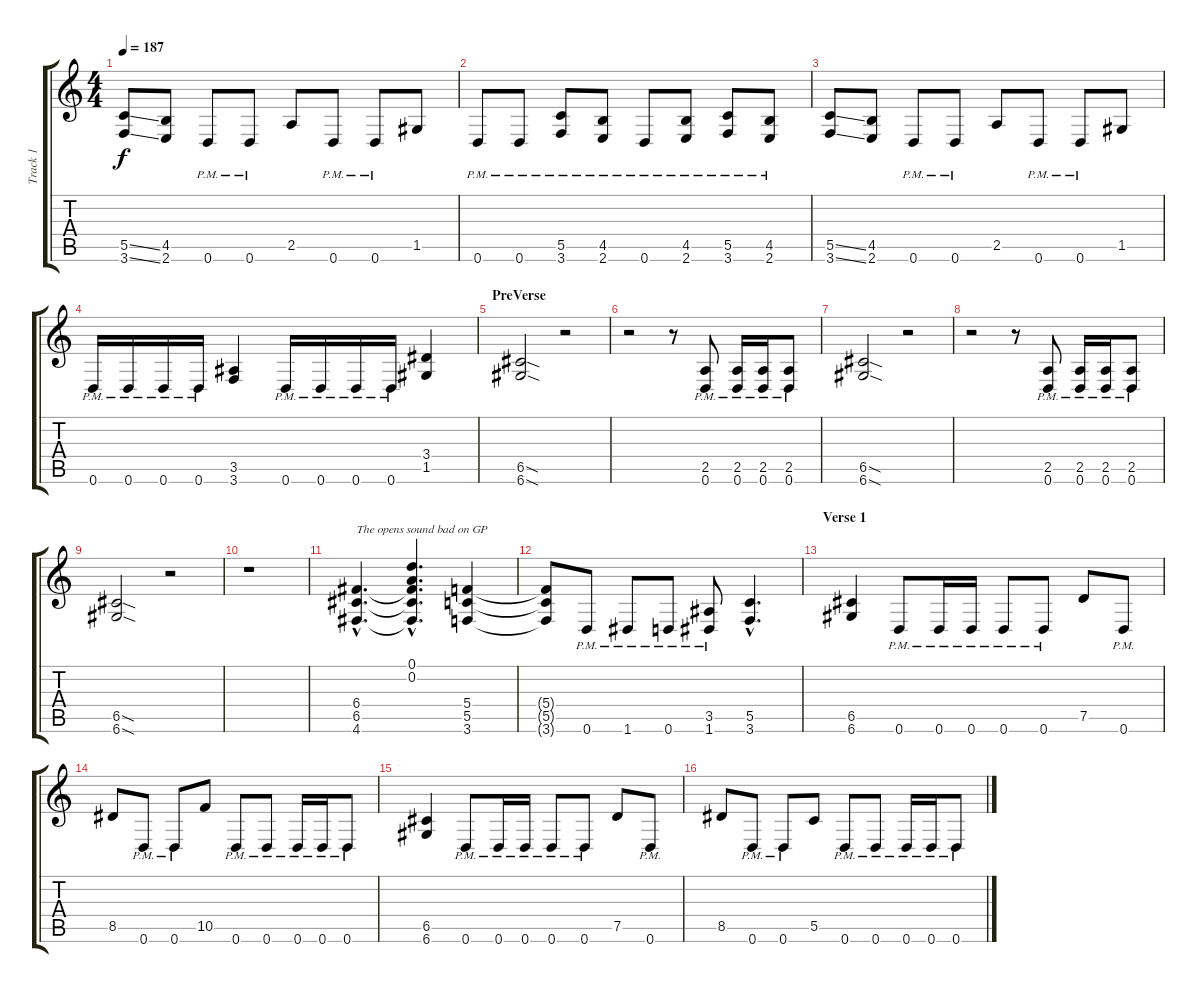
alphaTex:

\track ("Track 1" "Track 1") {instrument distortionguitar}
\staff {score tabs}
\tuning (D4 A3 F3 C3 G2 D2) {hide}
\ts (4 4)
\tempo 187
\clef g2
\ks c
(5.5{ss} 3.6{ss}).8{dy f} (4.5 2.6).8 0.6{pm}.8 0.6{pm}.8 2.5.8 0.6{pm}.8 0.6{pm}.8 1.5.8 |
0.6{pm}.8 0.6{pm}.8 (5.5{pm} 3.6{pm}).8 (4.5{pm} 2.6{pm}).8 0.6{pm}.8 (4.5{pm} 2.6{pm}).8 (5.5{pm} 3.6{pm}).8 (4.5{pm} 2.6{pm}).8 |
(5.5{ss} 3.6{ss}).8 (4.5 2.6).8 0.6{pm}.8 0.6{pm}.8 2.5.8 0.6{pm}.8 0.6{pm}.8 1.5.8 |
0.6{pm}.16 0.6{pm}.16 0.6{pm}.16 0.6{pm}.16 (3.5 3.6).4 0.6{pm}.16 0.6{pm}.16 0.6{pm}.16 0.6{pm}.16 (3.4 1.5).4 |
\section ("" "PreVerse")
(6.5{sod} 6.6{sod}).2 r.2 |
r.2 r.8 (2.5{pm} 0.6{pm}).8 (2.5{pm} 0.6{pm}).16 (2.5{pm} 0.6{pm}).16 (2.5{pm} 0.6{pm}).8 |
(6.5{sod} 6.6{sod}).2 r.2 |
r.2 r.8 (2.5{pm} 0.6{pm}).8 (2.5{pm} 0.6{pm}).16 (2.5{pm} 0.6{pm}).16 (2.5{pm} 0.6{pm}).8 |
(6.5{sod} 6.6{sod}).2 r.2 |
r.1 |
(6.4{hac} 6.5{hac} 4.6{hac}).4{d txt "The opens sound bad on GP"} (0.1{hac} 0.2{hac} 6.4{hac t} 6.5{hac t} 4.6{hac t}).4{d} (5.4 5.5 3.6).4 |
(5.4{t} 5.5{t} 3.6{t}).8 0.6{pm}.8 1.6{pm}.8 0.6{pm}.8 (3.5{pm} 1.6{pm}).8 (5.5{hac} 3.6{hac}).4{d} |
\section ("" "Verse 1")
(6.5 6.6).4 0.6{pm}.8 0.6{pm}.16 0.6{pm}.16 0.6{pm}.8 0.6{pm}.8 7.5.8 0.6{pm}.8 |
8.5.8 0.6{pm}.8 0.6{pm}.8 10.5.8 0.6{pm}.8 0.6{pm}.8 0.6{pm}.16 0.6{pm}.16 0.6{pm}.8 |
(6.5 6.6).4 0.6{pm}.8 0.6{pm}.16 0.6{pm}.16 0.6{pm}.8 0.6{pm}.8 7.5.8 0.6{pm}.8 |
8.5.8 0.6{pm}.8 0.6{pm}.8 5.5.8 0.6{pm}.8 0.6{pm}.8 0.6{pm}.16 0.6{pm}.16 0.6{pm}.8
